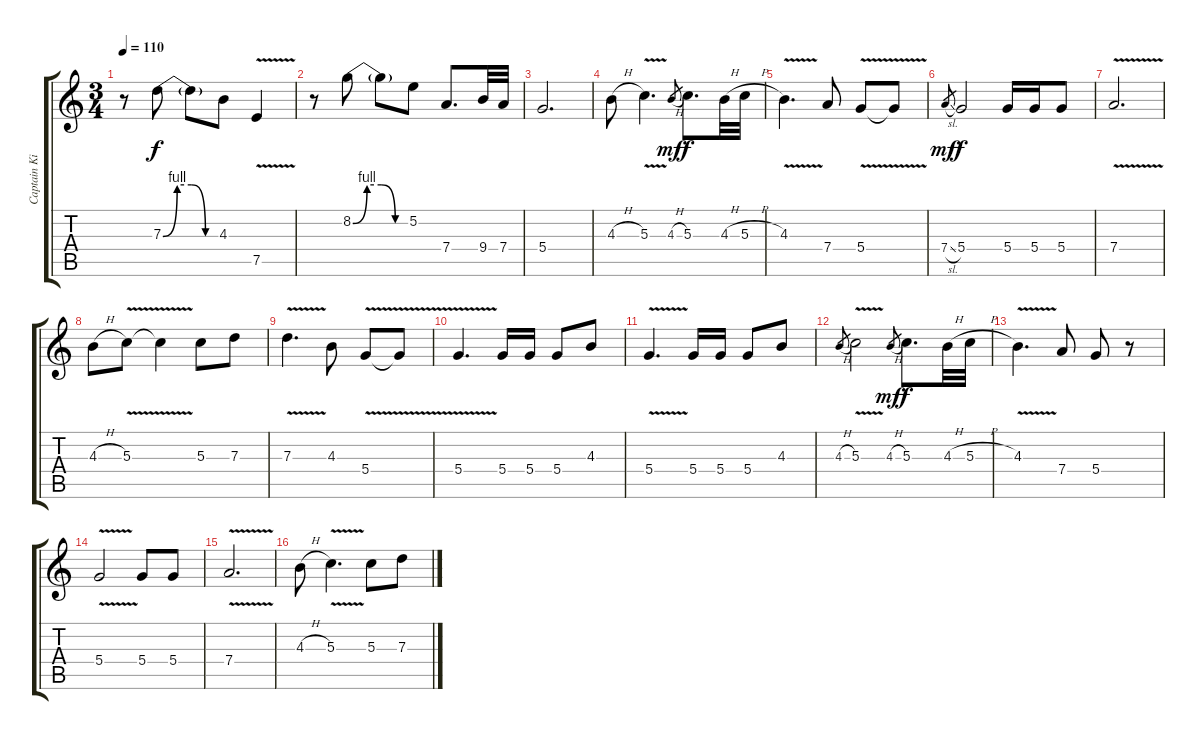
\track ("Captain Kirk" "Captain Ki") {instrument distortionguitar}
\staff {score tabs}
\tuning (E4 B3 G3 D3 A2 E2) {hide}
\ts (3 4)
\tempo 110
\clef g2
\ks c
r.8{dy f} 7.3{be (custom 0 0 15 4 30 4 45 0 60 0)}.8 7.3{t}.8 4.3.8 7.5{v}.4 |
r.8 8.2{be (custom 0 0 15 4 30 4 45 0 60 0)}.8 8.2{t}.8 5.2.8 7.4.8{d} 9.4.32 7.4.32 |
5.4.2{d} |
4.3{h}.8 5.3{v}.4{d} 4.3{h}.8{gr dy mf} 5.3.8{d dy f} 4.3{h}.32 5.3{h}.32 |
4.3{v}.4{d} 7.4.8 5.4{v}.8 5.4{t}.8 |
7.4{sl}.8{gr dy mf} 5.4.2{dy f} 5.4.16 5.4.16 5.4.8 |
7.4{v}.2{d} |
4.3{h}.8 5.3{v}.8 5.3{t}.4 5.3.8 7.3.8 |
7.3{v}.4{d} 4.3.8 5.4{v}.8 5.4{t}.8 |
5.4{v}.4{d} 5.4.16 5.4.16 5.4.8 4.3.8 |
5.4{v}.4{d} 5.4.16 5.4.16 5.4.8 4.3.8 |
4.3{h}.8{gr} 5.3{v}.2 4.3{h}.8{gr dy mf} 5.3.8{d dy f} 4.3{h}.32 5.3{h}.32 |
4.3{v}.4{d} 7.4.8 5.4.8 r.8 |
5.4{v}.2 5.4.8 5.4.8 |
7.4{v}.2{d} |
4.3{h}.8 5.3{v}.4{d} 5.3.8 7.3.8
